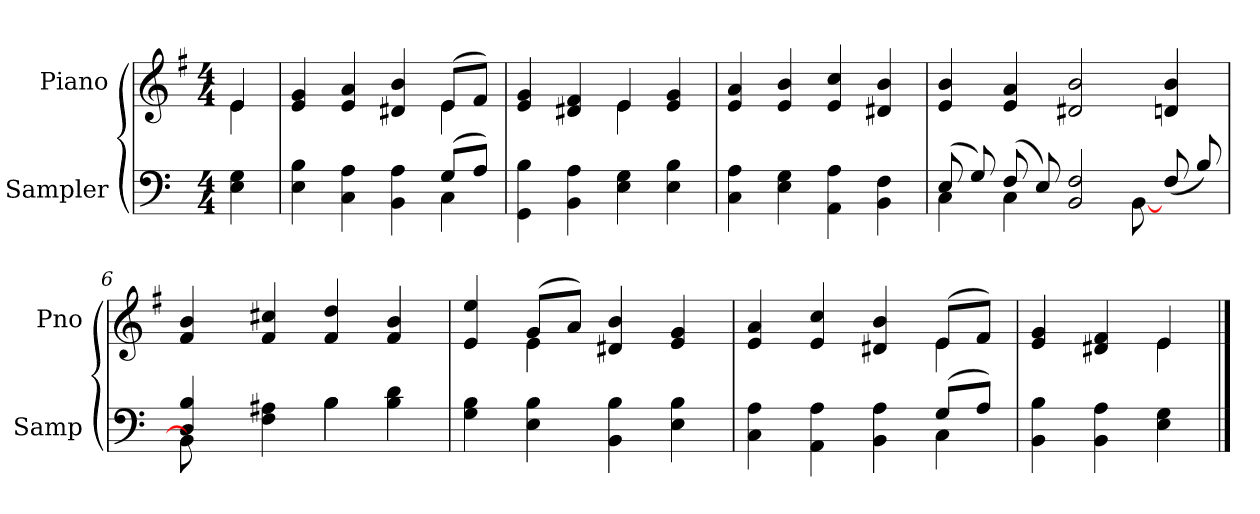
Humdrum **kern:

**kern	**kern
*part2	*part1
*staff2	*staff1
*I"Sampler	*I"Piano
*I'Samp	*I'Pno
*clefF4	*clefG2
*	*k[f#]
*	*G:
*M4/4	*M4/4
=1	=1
*	*^
4E 4G	4e/	4e
=2	=2	=2
*^	*	*
4E 4B	2.ryy	4e 4g	2.ryy
4C 4A	.	4e 4a	.
4BB 4A	.	4d#X 4b	.
(8G/L	4C	(8e/L	4e
8A/J)	.	8f#/J)	.
*v	*v	*	*
=3	=3	=3
4GG 4B	4e 4g	2ryy
4BB 4A	4d#X 4f#	.
4E 4G	4e/	4e
4E 4B	4e 4g	4ryy
*	*v	*v
=4	=4
4C 4A	4e 4a
4E 4G	4e 4b
4AA 4A	4e 4cc
4BB 4F	4d#X 4b
=5	=5
*^	*
(8E/	4C	4e 4b
8G/)	.	.
(8F/	4C	4e 4a
8E/)	.	.
2BB 2F	4.ryy	2d#X 2b
.	[8BB	.
(8F/	4ryy	4dn 4b
8B/)	.	.
=6	=6	=6
4D 4B	8BB]	4f# 4b
.	4.ryy	.
4F 4A#X	.	4f# 4cc#X
4B\	4B	4f# 4dd
4B 4d	4ryy	4f# 4b
*v	*v	*
=7	=7
*	*^
4G 4B	4e 4ee	4ryy
4E 4B	(8g/L	4e
.	8a/J)	.
4BB 4B	4d#X 4b	2ryy
4E 4B	4e 4g	.
=8	=8	=8
*^	*	*
4C 4A	2.ryy	4e 4a	2.ryy
4AA 4A	.	4e 4cc	.
4BB 4A	.	4d#X 4b	.
(8G/L	4C	(8e/L	4e
8A/J)	.	8f#/J)	.
*v	*v	*	*
=9	=9	=9
4BB 4B	4e 4g	2ryy
4BB 4A	4d#X 4f#	.
4E\ 4G\	4e/	4e
*	*v	*v
==	==
*-	*-
